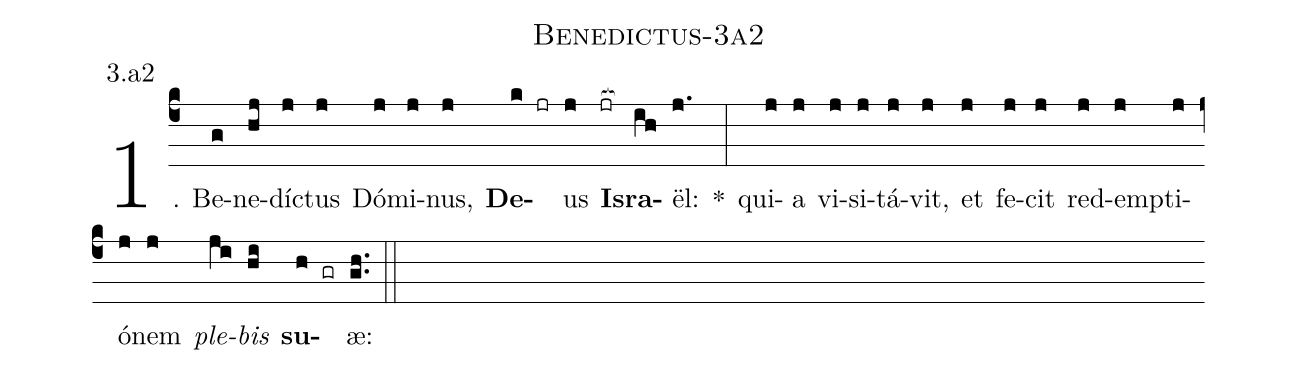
name: Benedictus-3a2;
annotation: 3.a2;
%%
(c4)1. Be(g)ne(hj)díc(j)tus(j) Dó(j)mi(j)nus,(j) <b>De</b>(k jr)us(j) <b>Is</b>(jr[ocb:1{])<b>ra</b>(ih[ocb:0}])ël:(j.) *(:) qui(j)a(j) vi(j)si(j)tá(j)vit,(j) et(j) fe(j)cit(j) red(j)emp(j)ti(j)ó(j)nem(j) <i>ple</i>(ji)<i>bis</i>(hi) <b>su</b>(h gr)æ:(gh..) (::)
